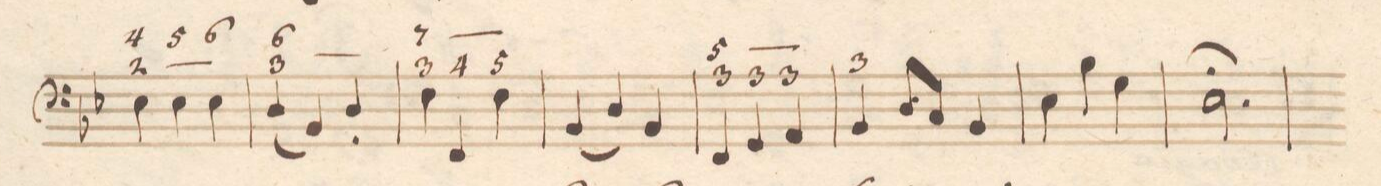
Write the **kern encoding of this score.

**kern	**fba	**dynam
*I"Organo	*	*
*clefF4	*	*
*k[b-e-]	*	*
*met(c|)	*	*
*M3/4	*	*
4E-\	4 2_	.
4E-\	5 _	.
4E-\	6 _	.
=111	=111	=111
(4D/	6_ 3	.
4BB-/)	.	.
4D'/	.	.
=112	=112	=112
4F\	7_ 3	.
4FF/	_ 4	.
4F\	_ 5	.
=113	=113	=113
(4BB-/	x	.
4D/)	.	.
4BB-/	.	.
=114	=114	=114
4FF/	5_ 3	.
4GG/	_ 3	.
4AA/	_ 3	.
=115	=115	=115
4BB-/	3	.
8D/L	.	.
8C/J	.	.
4BB-/	.	.
=116	=116	=116
4E-\	.	.
4B-\	.	.
4G\	.	.
=117	=117	=117
2.E-;\	.	.
=118	=118	=118
*-	*-	*-
